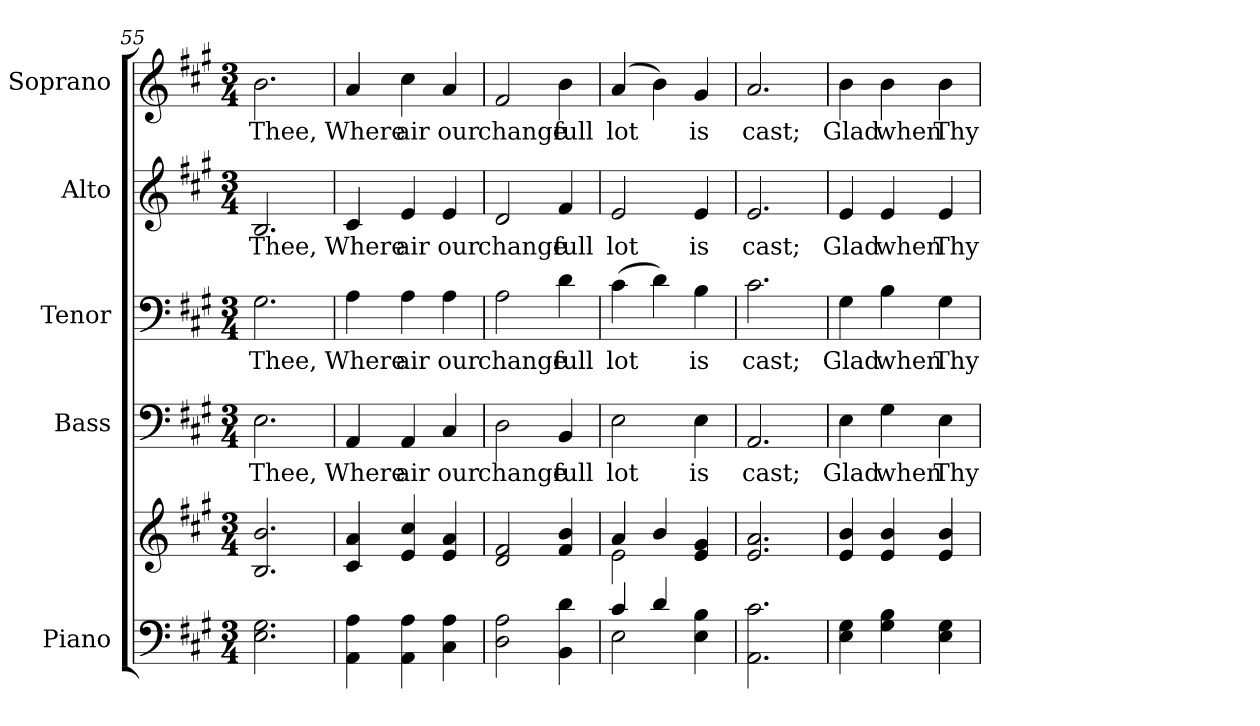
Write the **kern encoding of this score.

**kern	**kern	**kern	**text	**kern	**text	**kern	**text	**kern	**text
*part5	*part5	*part4	*part4	*part3	*part3	*part2	*part2	*part1	*part1
*staff6	*staff5	*staff4	*staff4	*staff3	*staff3	*staff2	*staff2	*staff1	*staff1
*I"Piano	*	*I"Bass	*	*I"Tenor	*	*I"Alto	*	*I"Soprano	*
*I'Pno.	*	*I'B.	*	*I'T.	*	*I'A.	*	*I'S.	*
*clefF4	*clefG2	*clefF4	*	*clefF4	*	*clefG2	*	*clefG2	*
*k[f#c#g#]	*k[f#c#g#]	*k[f#c#g#]	*	*k[f#c#g#]	*	*k[f#c#g#]	*	*k[f#c#g#]	*
*A:	*A:	*A:	*	*A:	*	*A:	*	*A:	*
*M3/4	*M3/4	*M3/4	*	*M3/4	*	*M3/4	*	*M3/4	*
=55	=55	=55	=55	=55	=55	=55	=55	=55	=55
!	!	!	!LO:LY:b:color=#000000	!	!	!	!	!	!
!	!	!	!	!	!LO:LY:b:color=#000000	!	!	!	!
!	!	!	!	!	!	!	!LO:LY:b:color=#000000	!	!
!	!	!	!	!	!	!	!	!	!LO:LY:b:color=#000000
2.Ei\ 2.G#i	2.Bi/ 2.bi	2.Ei\	Thee,	2.G#i\	Thee,	2.Bi/	Thee,	2.bi\	Thee,
!!LO:PB:g=z
=56	=56	=56	=56	=56	=56	=56	=56	=56	=56
!	!	!	!LO:LY:b:color=#000000	!	!	!	!	!	!
!	!	!	!	!	!LO:LY:b:color=#000000	!	!	!	!
!	!	!	!	!	!	!	!LO:LY:b:color=#000000	!	!
!	!	!	!	!	!	!	!	!	!LO:LY:b:color=#000000
4AAi\ 4Ai	4c#i/ 4ai	4AAi/	Where	4Ai\	Where	4c#i/	Where	4ai/	Where
!	!	!	!LO:LY:b:color=#000000	!	!	!	!	!	!
!	!	!	!	!	!LO:LY:b:color=#000000	!	!	!	!
!	!	!	!	!	!	!	!LO:LY:b:color=#000000	!	!
!	!	!	!	!	!	!	!	!	!LO:LY:b:color=#000000
4AAi\ 4Ai	4ei/ 4cc#i	4AAi/	air	4Ai\	air	4ei/	air	4cc#i\	air
!	!	!	!LO:LY:b:color=#000000	!	!	!	!	!	!
!	!	!	!	!	!LO:LY:b:color=#000000	!	!	!	!
!	!	!	!	!	!	!	!LO:LY:b:color=#000000	!	!
!	!	!	!	!	!	!	!	!	!LO:LY:b:color=#000000
4C#i\ 4Ai	4ei/ 4ai	4C#i/	our	4Ai\	our	4ei/	our	4ai/	our
=57	=57	=57	=57	=57	=57	=57	=57	=57	=57
!	!	!	!LO:LY:b:color=#000000	!	!	!	!	!	!
!	!	!	!	!	!LO:LY:b:color=#000000	!	!	!	!
!	!	!	!	!	!	!	!LO:LY:b:color=#000000	!	!
!	!	!	!	!	!	!	!	!	!LO:LY:b:color=#000000
2Di\ 2Ai	2di/ 2f#i	2Di\	change	2Ai\	change	2di/	change	2f#i/	change
!	!	!	!LO:LY:b:color=#000000	!	!	!	!	!	!
!	!	!	!	!	!LO:LY:b:color=#000000	!	!	!	!
!	!	!	!	!	!	!	!LO:LY:b:color=#000000	!	!
!	!	!	!	!	!	!	!	!	!LO:LY:b:color=#000000
4BBi\ 4di	4f#i/ 4bi	4BBi/	full	4di\	full	4f#i/	full	4bi\	full
=58	=58	=58	=58	=58	=58	=58	=58	=58	=58
*^	*^	*	*	*	*	*	*	*	*
!	!	!	!	!	!LO:LY:b:color=#000000	!	!	!	!	!	!
!	!	!	!	!	!	!	!LO:LY:b:color=#000000	!	!	!	!
!	!	!	!	!	!	!	!	!	!LO:LY:b:color=#000000	!	!
!	!	!	!	!	!	!	!	!	!	!	!LO:LY:b:color=#000000
4c#i/	2Ei\	4ai/	2ei\	2Ei\	lot	(4c#i\	lot	2ei/	lot	(4ai/	lot
4di/	.	4bi/	.	.	.	4di\)	.	.	.	4bi\)	.
!	!	!	!	!	!LO:LY:b:color=#000000	!	!	!	!	!	!
!	!	!	!	!	!	!	!LO:LY:b:color=#000000	!	!	!	!
!	!	!	!	!	!	!	!	!	!LO:LY:b:color=#000000	!	!
!	!	!	!	!	!	!	!	!	!	!	!LO:LY:b:color=#000000
4Ei\ 4Bi	4ryy	4ei/ 4g#i	4ryy	4Ei\	is	4Bi\	is	4ei/	is	4g#i/	is
*v	*v	*	*	*	*	*	*	*	*	*	*
*	*v	*v	*	*	*	*	*	*	*	*
!!LO:PB:g=z
=59	=59	=59	=59	=59	=59	=59	=59	=59	=59
*^	*^	*	*	*	*	*	*	*	*
!	!	!	!	!	!LO:LY:b:color=#000000	!	!	!	!	!	!
*v	*v	*	*	*	*	*	*	*	*	*	*
*	*v	*v	*	*	*	*	*	*	*	*
*^	*^	*	*	*	*	*	*	*	*
!	!	!	!	!	!	!	!LO:LY:b:color=#000000	!	!	!	!
*v	*v	*	*	*	*	*	*	*	*	*	*
*	*v	*v	*	*	*	*	*	*	*	*
*^	*^	*	*	*	*	*	*	*	*
!	!	!	!	!	!	!	!	!	!LO:LY:b:color=#000000	!	!
*v	*v	*	*	*	*	*	*	*	*	*	*
*	*v	*v	*	*	*	*	*	*	*	*
*^	*^	*	*	*	*	*	*	*	*
!	!	!	!	!	!	!	!	!	!	!	!LO:LY:b:color=#000000
*v	*v	*	*	*	*	*	*	*	*	*	*
*	*v	*v	*	*	*	*	*	*	*	*
2.AAi\ 2.c#i	2.ei/ 2.ai	2.AAi/	cast;	2.c#i\	cast;	2.ei/	cast;	2.ai/	cast;
=60	=60	=60	=60	=60	=60	=60	=60	=60	=60
!	!	!	!LO:LY:b:color=#000000	!	!	!	!	!	!
!	!	!	!	!	!LO:LY:b:color=#000000	!	!	!	!
!	!	!	!	!	!	!	!LO:LY:b:color=#000000	!	!
!	!	!	!	!	!	!	!	!	!LO:LY:b:color=#000000
4Ei\ 4G#i	4ei/ 4bi	4Ei\	Glad	4G#i\	Glad	4ei/	Glad	4bi\	Glad
!	!	!	!LO:LY:b:color=#000000	!	!	!	!	!	!
!	!	!	!	!	!LO:LY:b:color=#000000	!	!	!	!
!	!	!	!	!	!	!	!LO:LY:b:color=#000000	!	!
!	!	!	!	!	!	!	!	!	!LO:LY:b:color=#000000
4G#i\ 4Bi	4ei/ 4bi	4G#i\	when	4Bi\	when	4ei/	when	4bi\	when
!	!	!	!LO:LY:b:color=#000000	!	!	!	!	!	!
!	!	!	!	!	!LO:LY:b:color=#000000	!	!	!	!
!	!	!	!	!	!	!	!LO:LY:b:color=#000000	!	!
!	!	!	!	!	!	!	!	!	!LO:LY:b:color=#000000
4Ei\ 4G#i	4ei/ 4bi	4Ei\	Thy	4G#i\	Thy	4ei/	Thy	4bi\	Thy
=	=	=	=	=	=	=	=	=	=
*-	*-	*-	*-	*-	*-	*-	*-	*-	*-
